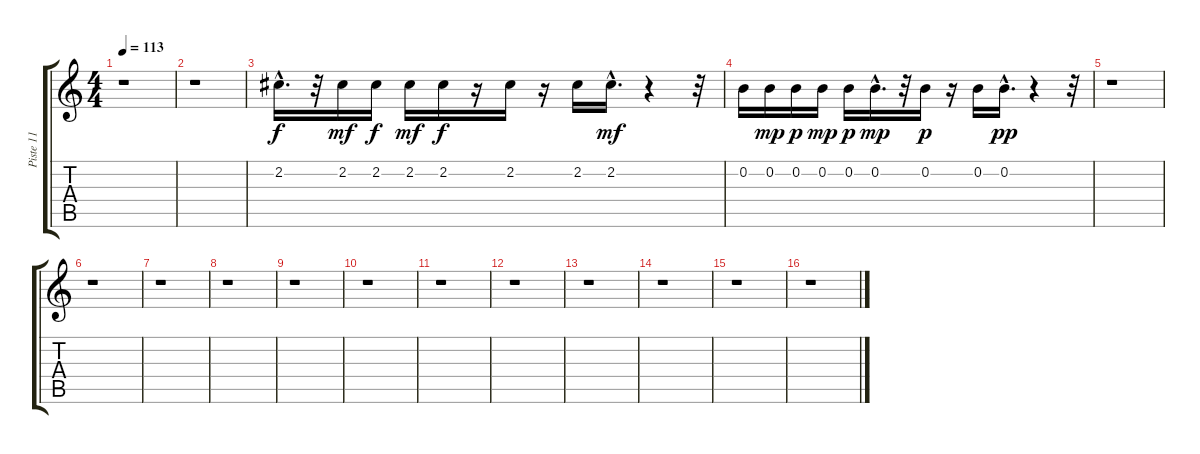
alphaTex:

\track ("Piste 11" "Piste 11") {instrument electricguitarclean}
\staff {score tabs}
\tuning (E4 B3 G3 D3 A2 E2) {hide}
\ts (4 4)
\tempo 113
\clef g2
\ks c
r.1{dy f instrument electricguitarclean} |
r.1 |
2.2{hac}.16{d} r.32 2.2.16{dy mf} 2.2.16{dy f} 2.2.16{dy mf} 2.2.16{dy f} r.16 2.2.16 r.16 2.2.16 2.2{hac}.16{d dy mf} r.4 r.32 |
0.2.16 0.2.16{dy mp} 0.2.16{dy p} 0.2.16{dy mp} 0.2.16{dy p} 0.2{hac}.16{d dy mp} r.32 0.2.16{dy p} r.16 0.2.16 0.2{hac}.16{d dy pp} r.4 r.32 |
r.1 |
r.1 |
r.1 |
r.1 |
r.1 |
r.1 |
r.1 |
r.1 |
r.1 |
r.1 |
r.1 |
r.1
